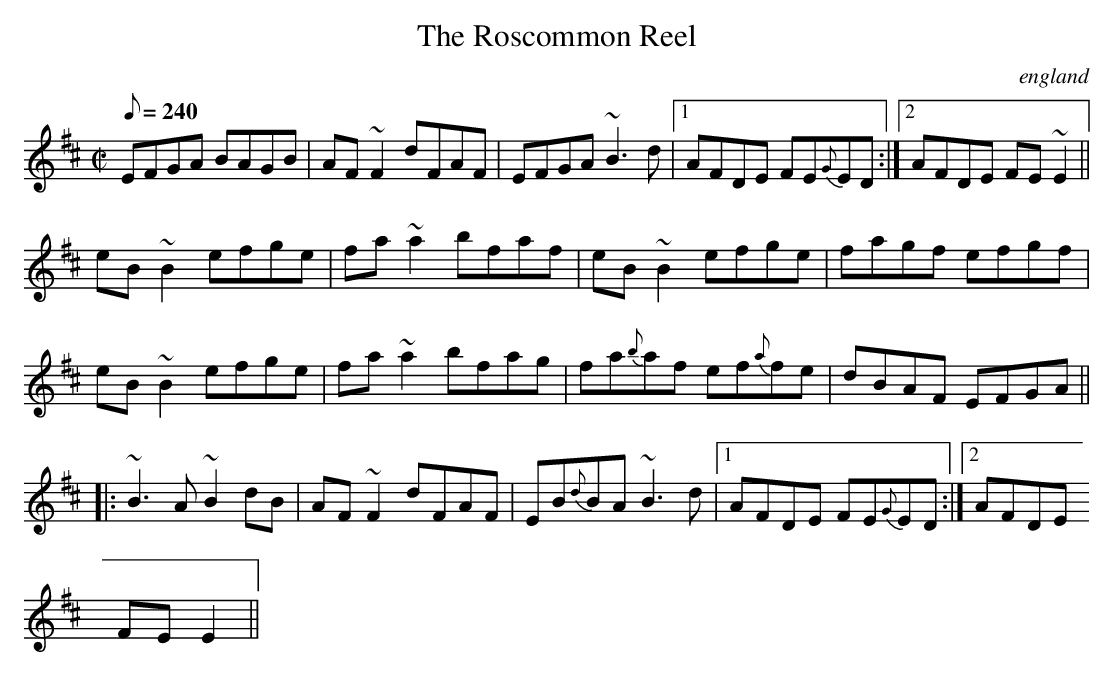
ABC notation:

X:1
T:The Roscommon Reel
O:england
M:C|
L:1/8
Q:240
K:E Dor
EFGA BAGB | AF~F2 dFAF | EFGA ~B3  d |1 AFDE FE{G}ED :|2 AFDE FE~E2 ||
eB~B2 efge | fa~a2 bfaf | eB~B2 efge | fagf efgf |
eB~B2 efge | fa~a2 bfag | fa{b}af ef{a}fe | dBAF EFGA ||:
~B3   A ~B2  dB | AF~F2 dFAF | EB{d}BA ~B3   d |1  AFDE FE{G}ED :|2 AFDE
FEE2 ||
